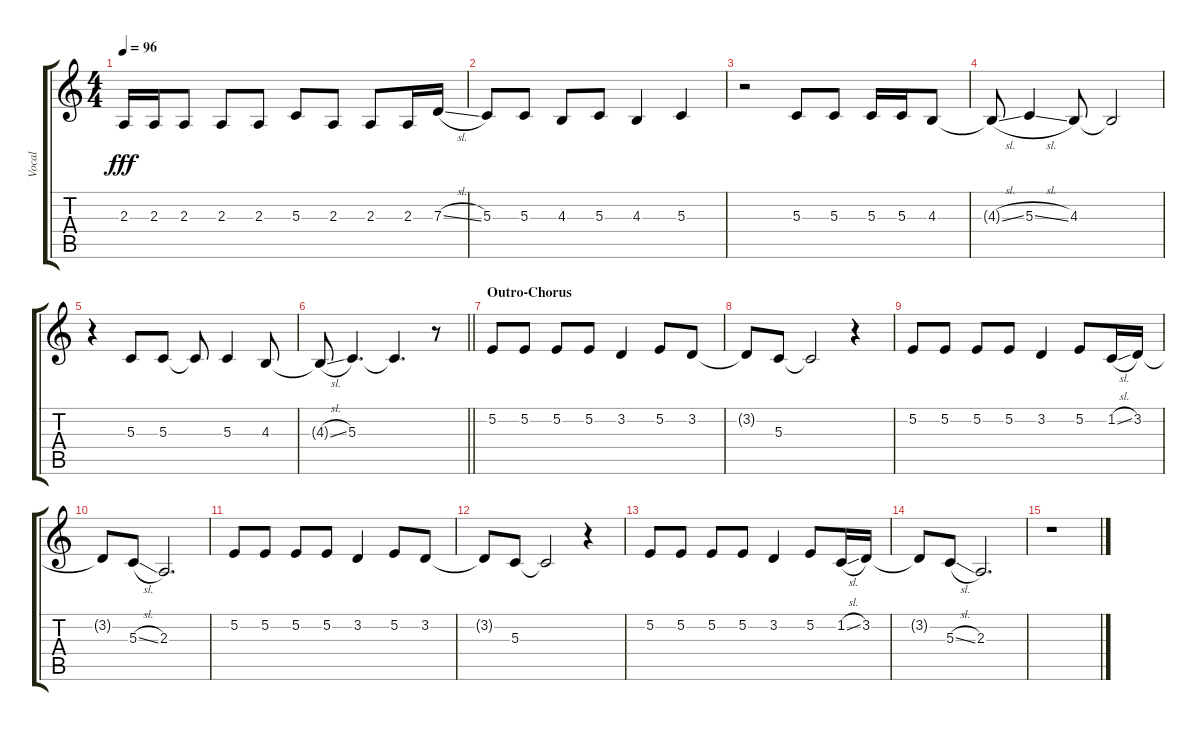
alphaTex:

\track ("Vocal" "Vocal") {instrument tenorsax}
\staff {score tabs}
\tuning (E4 B3 G3 D3 A2 E2) {hide}
\ts (4 4)
\tempo 96
\clef g2
\ks c
2.3.16{dy fff} 2.3.16 2.3.8 2.3.8 2.3.8 5.3.8 2.3.8 2.3.8 2.3.16 7.3{sl}.16 |
5.3.8 5.3.8 4.3.8 5.3.8 4.3.4 5.3.4 |
r.2 5.3.8 5.3.8 5.3.16 5.3.16 4.3.8 |
4.3{sl t}.8 5.3{sl}.4 4.3.8 4.3{t}.2 |
r.4 5.3.8 5.3.8 5.3{t}.8 5.3.4 4.3.8 |
\barLineRight lightlight
4.3{sl t}.8 5.3.4{d} 5.3{t}.4{d} r.8 |
\section ("" "Outro-Chorus")
5.2.8 5.2.8 5.2.8 5.2.8 3.2.4 5.2.8 3.2.8 |
3.2{t}.8 5.3.8 5.3{t}.2 r.4 |
5.2.8 5.2.8 5.2.8 5.2.8 3.2.4 5.2.8 1.2{sl}.16 3.2.16 |
3.2{t}.8 5.3{sl}.8 2.3.2{d} |
5.2.8 5.2.8 5.2.8 5.2.8 3.2.4 5.2.8 3.2.8 |
3.2{t}.8 5.3.8 5.3{t}.2 r.4 |
5.2.8 5.2.8 5.2.8 5.2.8 3.2.4 5.2.8 1.2{sl}.16 3.2.16 |
3.2{t}.8 5.3{sl}.8 2.3.2{d} |
r.1
